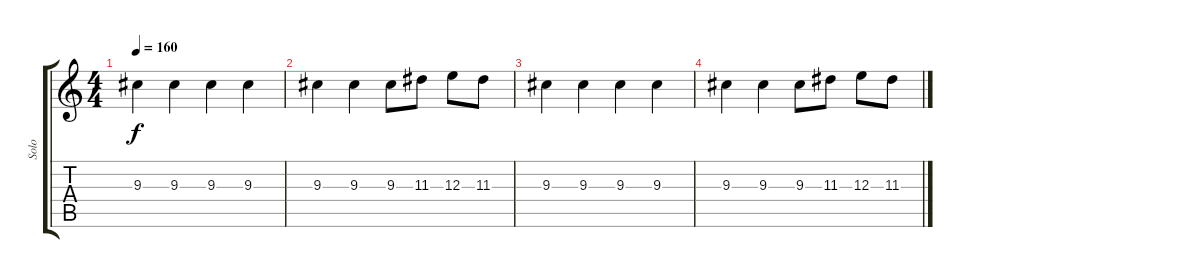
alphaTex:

\track ("Solo" "Solo") {instrument distortionguitar}
\staff {score tabs}
\tuning (Db4 Ab3 E3 B2 Gb2 Db2) {hide}
\ts (4 4)
\tempo 160
\clef g2
\ks c
9.3.4{dy f} 9.3.4 9.3.4 9.3.4 |
9.3.4 9.3.4 9.3.8 11.3.8 12.3.8 11.3.8 |
9.3.4 9.3.4 9.3.4 9.3.4 |
9.3.4 9.3.4 9.3.8 11.3.8 12.3.8 11.3.8
